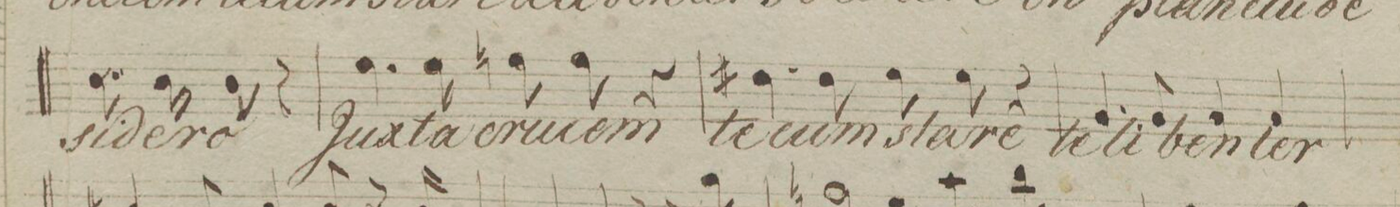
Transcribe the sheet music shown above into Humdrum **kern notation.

**kern	**text	**dynam
*I"Bas.	*	*
*clefF4	*	*
*k[b-e-a-]	*	*
*met(c)	*	*
*M4/4	*	*
8.D\	-si-	.
16D\	-de-	.
8D\	-ro	.
8r	.	.
=32	=32	=32
4.G\	Jux-	.
8G\	-ta	.
8An\	cru-	.
8A\	-cem	.
4r	.	.
=33	=33	=33
4.F#X\	te-	.
8F#\	-cum	.
8G\	sta-	.
8G\	-re	.
4r	.	.
=34	=34	=34
4.BB-/	te	.
8BB-/	li-	.
4C/	-ben-	.
4C/	-ter	.
=35	=35	=35
*-	*-	*-
